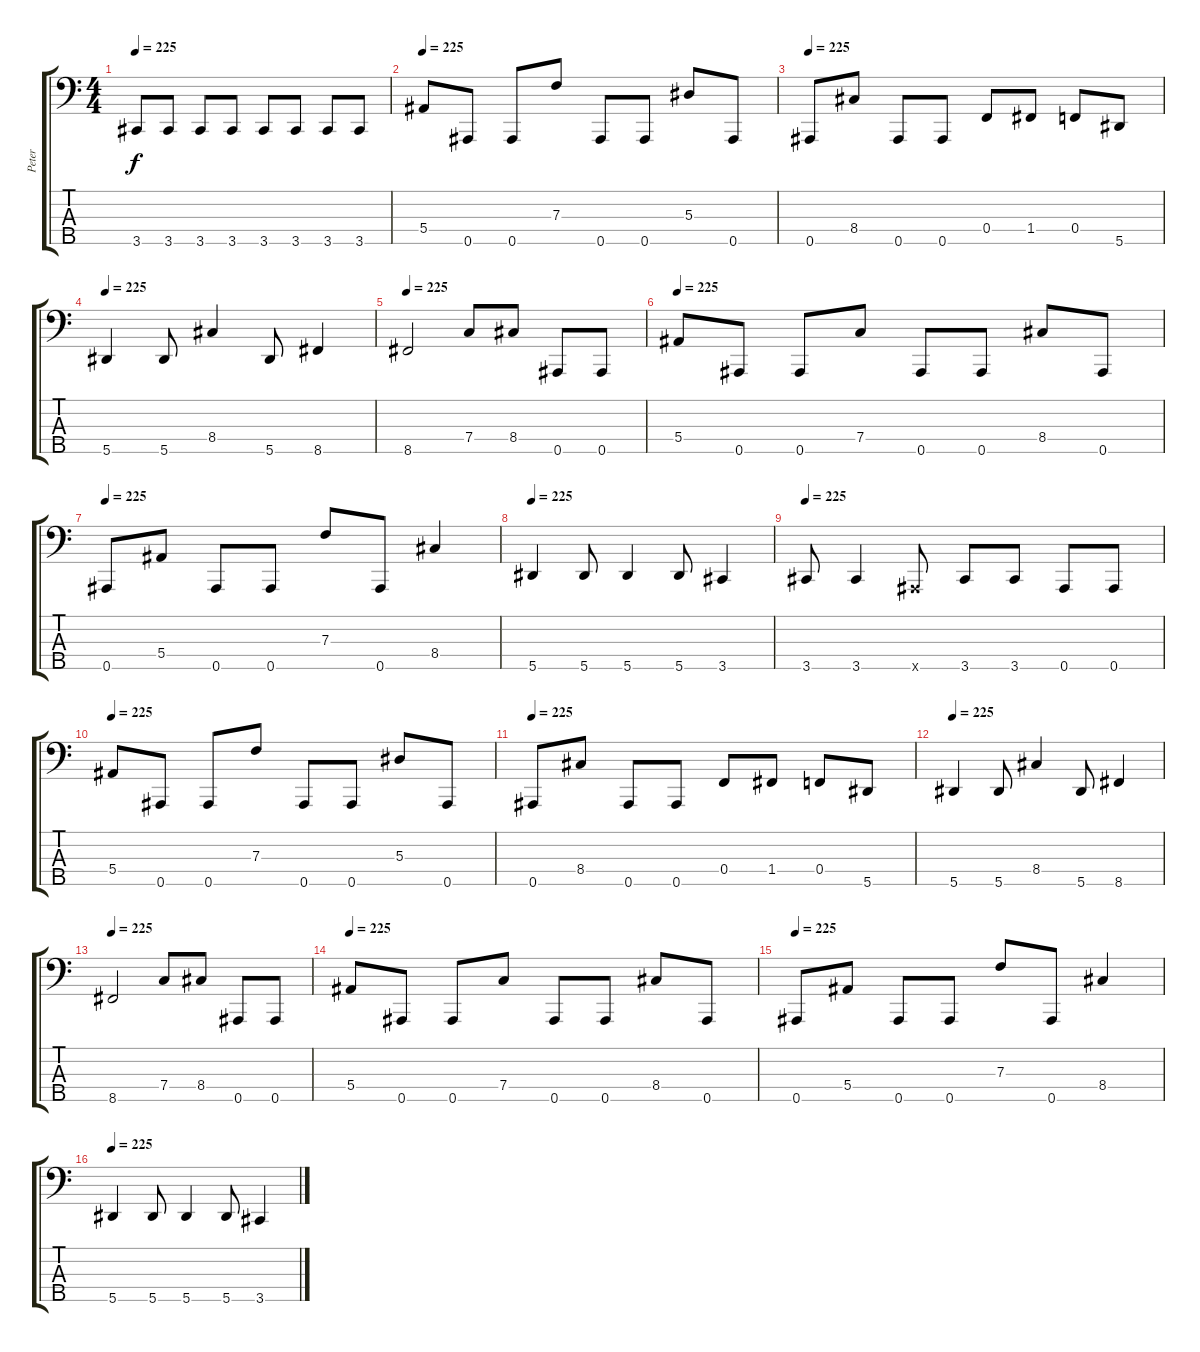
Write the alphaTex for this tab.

\track ("Peter" "Peter") {instrument electricbasspick}
\staff {score tabs}
\tuning (G2 Eb2 Bb1 F1 Bb0) {hide}
\ts (4 4)
\tempo 225
\clef f4
\ks c
3.5.8{dy f} 3.5.8 3.5.8 3.5.8 3.5.8 3.5.8 3.5.8 3.5.8 |
\tempo 225
5.4.8 0.5.8 0.5.8 7.3.8 0.5.8 0.5.8 5.3.8 0.5.8 |
\tempo 225
0.5.8 8.4.8 0.5.8 0.5.8 0.4.8 1.4.8 0.4.8 5.5.8 |
\tempo 225
5.5.4 5.5.8 8.4.4 5.5.8 8.5.4 |
\tempo 225
8.5.2 7.4.8 8.4.8 0.5.8 0.5.8 |
\tempo 225
5.4.8 0.5.8 0.5.8 7.4.8 0.5.8 0.5.8 8.4.8 0.5.8 |
\tempo 225
0.5.8 5.4.8 0.5.8 0.5.8 7.3.8 0.5.8 8.4.4 |
\tempo 225
5.5.4 5.5.8 5.5.4 5.5.8 3.5.4 |
\tempo 225
3.5.8 3.5.4 0.5{x}.8 3.5.8 3.5.8 0.5.8 0.5.8 |
\tempo 225
5.4.8 0.5.8 0.5.8 7.3.8 0.5.8 0.5.8 5.3.8 0.5.8 |
\tempo 225
0.5.8 8.4.8 0.5.8 0.5.8 0.4.8 1.4.8 0.4.8 5.5.8 |
\tempo 225
5.5.4 5.5.8 8.4.4 5.5.8 8.5.4 |
\tempo 225
8.5.2 7.4.8 8.4.8 0.5.8 0.5.8 |
\tempo 225
5.4.8 0.5.8 0.5.8 7.4.8 0.5.8 0.5.8 8.4.8 0.5.8 |
\tempo 225
0.5.8 5.4.8 0.5.8 0.5.8 7.3.8 0.5.8 8.4.4 |
\tempo 225
5.5.4 5.5.8 5.5.4 5.5.8 3.5.4
